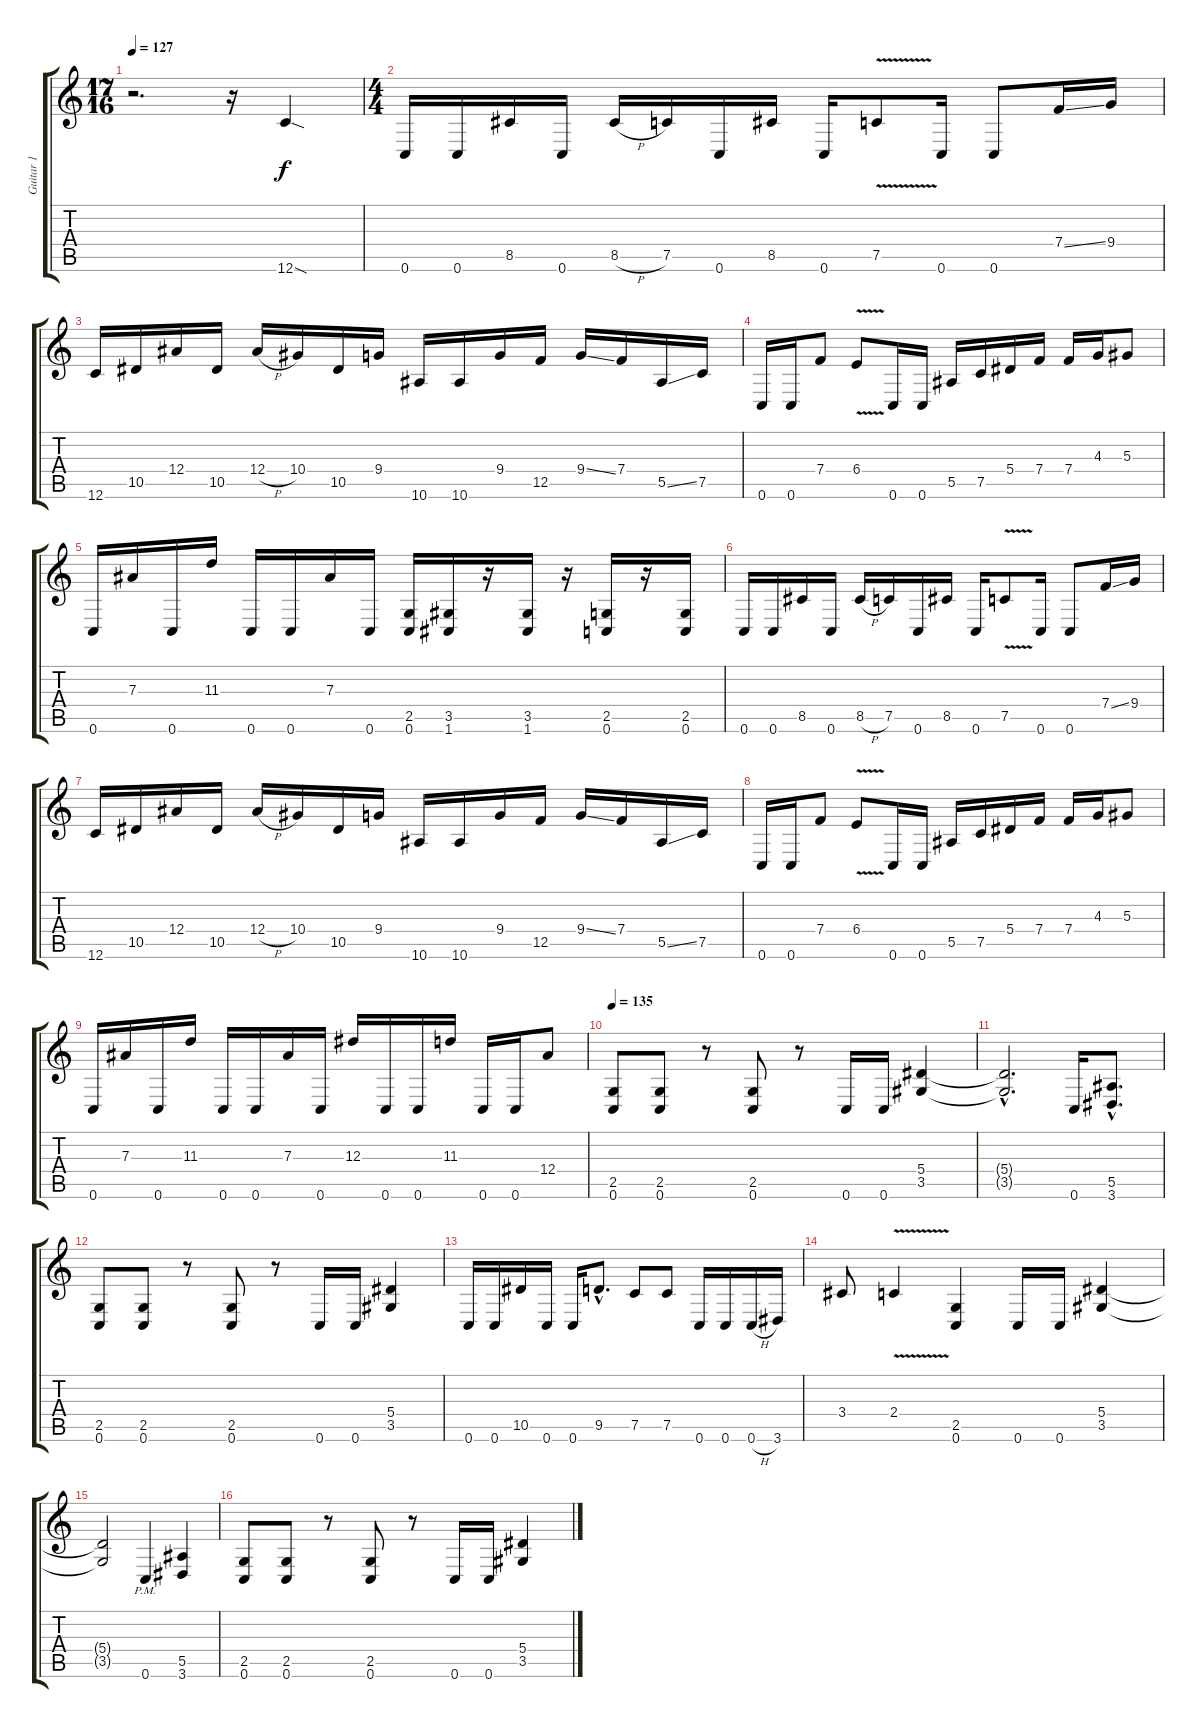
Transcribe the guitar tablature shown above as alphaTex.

\track ("Guitar 1" "Guitar 1") {instrument distortionguitar}
\staff {score tabs}
\tuning (C4 G3 Eb3 Bb2 F2 C2) {hide}
\ts (17 16)
\tempo 127
\clef g2
\ks c
r.2{d dy f instrument distortionguitar} r.16 12.6{sod}.4 |
\ts (4 4)
0.6.16 0.6.16 8.5.16 0.6.16 8.5{h}.16 7.5.16 0.6.16 8.5.16 0.6.16 7.5{v}.8 0.6.16 0.6.8 7.4{ss}.16 9.4.16 |
12.6.16 10.5.16 12.4.16 10.5.16 12.4{h}.16 10.4.16 10.5.16 9.4.16 10.6.16 10.6.16 9.4.16 12.5.16 9.4{ss}.16 7.4.16 5.5{ss}.16 7.5.16 |
0.6.16 0.6.16 7.4.8 6.4{v}.8 0.6.16 0.6.16 5.5.16 7.5.16 5.4.16 7.4.16 7.4.16 4.3.16 5.3.8 |
0.6.16 7.3.16 0.6.16 11.3.16 0.6.16 0.6.16 7.3.16 0.6.16 (2.5 0.6).16 (3.5 1.6).16 r.16 (3.5 1.6).16 r.16 (2.5 0.6).16 r.16 (2.5 0.6).16 |
0.6.16 0.6.16 8.5.16 0.6.16 8.5{h}.16 7.5.16 0.6.16 8.5.16 0.6.16 7.5{v}.8 0.6.16 0.6.8 7.4{ss}.16 9.4.16 |
12.6.16 10.5.16 12.4.16 10.5.16 12.4{h}.16 10.4.16 10.5.16 9.4.16 10.6.16 10.6.16 9.4.16 12.5.16 9.4{ss}.16 7.4.16 5.5{ss}.16 7.5.16 |
0.6.16 0.6.16 7.4.8 6.4{v}.8 0.6.16 0.6.16 5.5.16 7.5.16 5.4.16 7.4.16 7.4.16 4.3.16 5.3.8 |
0.6.16 7.3.16 0.6.16 11.3.16 0.6.16 0.6.16 7.3.16 0.6.16 12.3.16 0.6.16 0.6.16 11.3.16 0.6.16 0.6.16 12.4.8 |
\section ("" "")
\tempo 135
(2.5 0.6).8 (2.5 0.6).8 r.8 (2.5 0.6).8 r.8 0.6.16 0.6.16 (5.4 3.5).4 |
(5.4{hac t} 3.5{hac t}).2{d} 0.6.16 (5.5{hac} 3.6{hac}).8{d} |
(2.5 0.6).8 (2.5 0.6).8 r.8 (2.5 0.6).8 r.8 0.6.16 0.6.16 (5.4 3.5).4 |
0.6.16 0.6.16 10.5.16 0.6.16 0.6.16 9.5{hac}.8{d} 7.5.8 7.5.8 0.6.16 0.6.16 0.6{h}.16 3.6.16 |
3.4.8 2.4{v}.4 (2.5 0.6).4 0.6.16 0.6.16 (5.4 3.5).4 |
(5.4{t} 3.5{t}).2 0.6{pm}.4 (5.5 3.6).4 |
(2.5 0.6).8 (2.5 0.6).8 r.8 (2.5 0.6).8 r.8 0.6.16 0.6.16 (5.4 3.5).4
